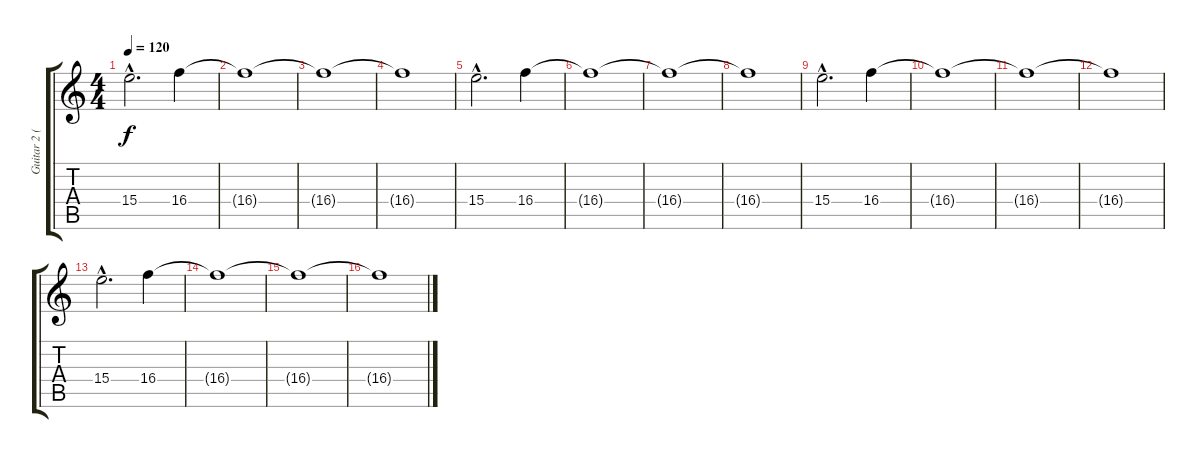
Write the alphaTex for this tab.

\track ("Guitar 2 (Lead)" "Guitar 2 (") {instrument distortionguitar}
\staff {score tabs}
\tuning (Eb4 Bb3 Gb3 Db3 Ab2 Db2) {hide}
\ts (4 4)
\tempo 120
\clef g2
\ks c
15.4{hac}.2{d dy f} 16.4.4 |
16.4{t}.1 |
16.4{t}.1 |
16.4{t}.1 |
15.4{hac}.2{d} 16.4.4 |
16.4{t}.1 |
16.4{t}.1 |
16.4{t}.1 |
15.4{hac}.2{d} 16.4.4 |
16.4{t}.1 |
16.4{t}.1 |
16.4{t}.1 |
15.4{hac}.2{d} 16.4.4 |
16.4{t}.1 |
16.4{t}.1 |
16.4{t}.1
